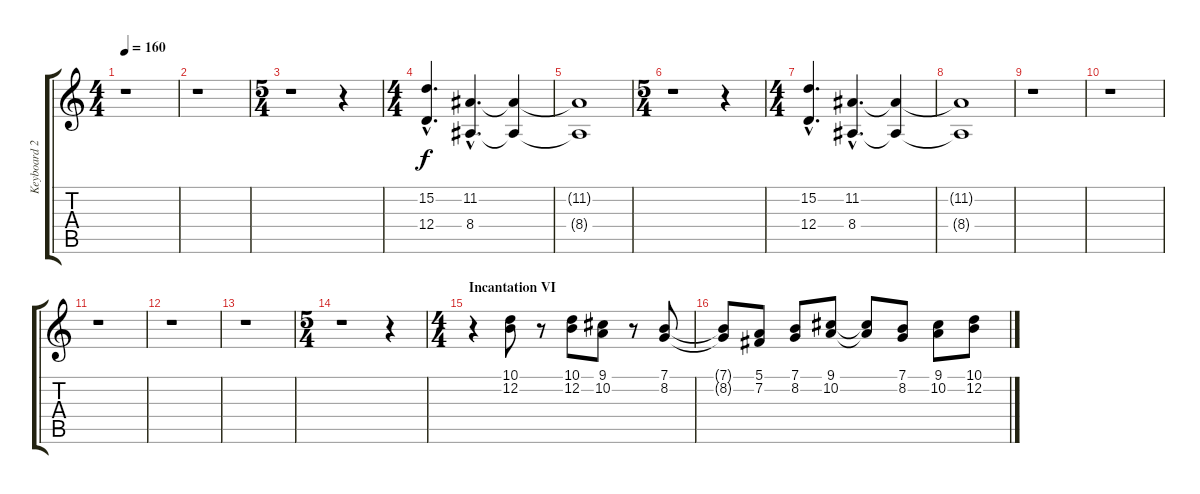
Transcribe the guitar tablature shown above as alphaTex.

\track ("Keyboard 2" "Keyboard 2") {instrument synthstrings1}
\staff {score tabs}
\tuning (E4 B3 G3 D3 A2 E2) {hide}
\ts (4 4)
\tempo 160
\clef g2
\ks c
r.1{dy f} |
r.1 |
\ts (5 4)
r.1 r.4 |
\ts (4 4)
\section ("" "")
(15.2{hac} 12.4{hac}).4{d} (11.2{hac} 8.4{hac}).4{d} (11.2{t} 8.4{t}).4 |
(11.2{t} 8.4{t}).1 |
\ts (5 4)
r.1 r.4 |
\ts (4 4)
(15.2{hac} 12.4{hac}).4{d} (11.2{hac} 8.4{hac}).4{d} (11.2{t} 8.4{t}).4 |
(11.2{t} 8.4{t}).1 |
r.1 |
r.1 |
r.1 |
r.1 |
r.1 |
\ts (5 4)
r.1 r.4 |
\ts (4 4)
\section ("" "Incantation VI")
r.4 (10.1 12.2).8 r.8 (10.1 12.2).8 (9.1 10.2).8 r.8 (7.1 8.2).8 |
(7.1{t} 8.2{t}).8 (5.1 7.2).8 (7.1 8.2).8 (9.1 10.2).8 (9.1{t} 10.2{t}).8 (7.1 8.2).8 (9.1 10.2).8 (10.1 12.2).8
